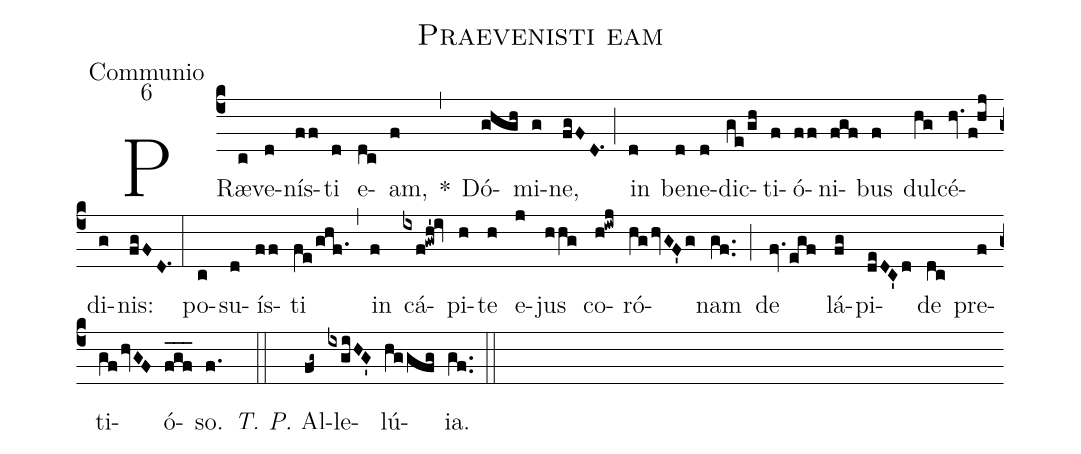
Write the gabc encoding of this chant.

name: Praevenisti eam;
office-part: Communio;
mode: 6;
%%
(c4) PRæ(c)ve(d)nís(ff)ti(d) e(dc)am,(f) *(,) Dó(ghgh)mi(g)ne,(fgFD.1) (;) in(d) be(d)ne(d)dic(ge/gh)ti(f)ó(ff)ni(fgf)bus(f) dul(hg)cé(hv.f!hj)di(g)nis:(fgFD.1) (:)
po(c)su(d)ís(ff)ti(fe/ghf.1) (,) in(f) cá(ixf!gwh'!iv)pi(h)te(h) e(j)jus(hhg) co(h!iwj)ró(hghvGF'g)nam(gf..) (;) de(fv.egf) lá(fg)pi(deDC'd)de(dc) pre(f)ti(gfhvGF)ó(f_g_f_)so.(f.) (::)
<i>T. P.</i> Al(fg~)le(ixgiHG')lú(hggfg)ia.(gf..) (::)
